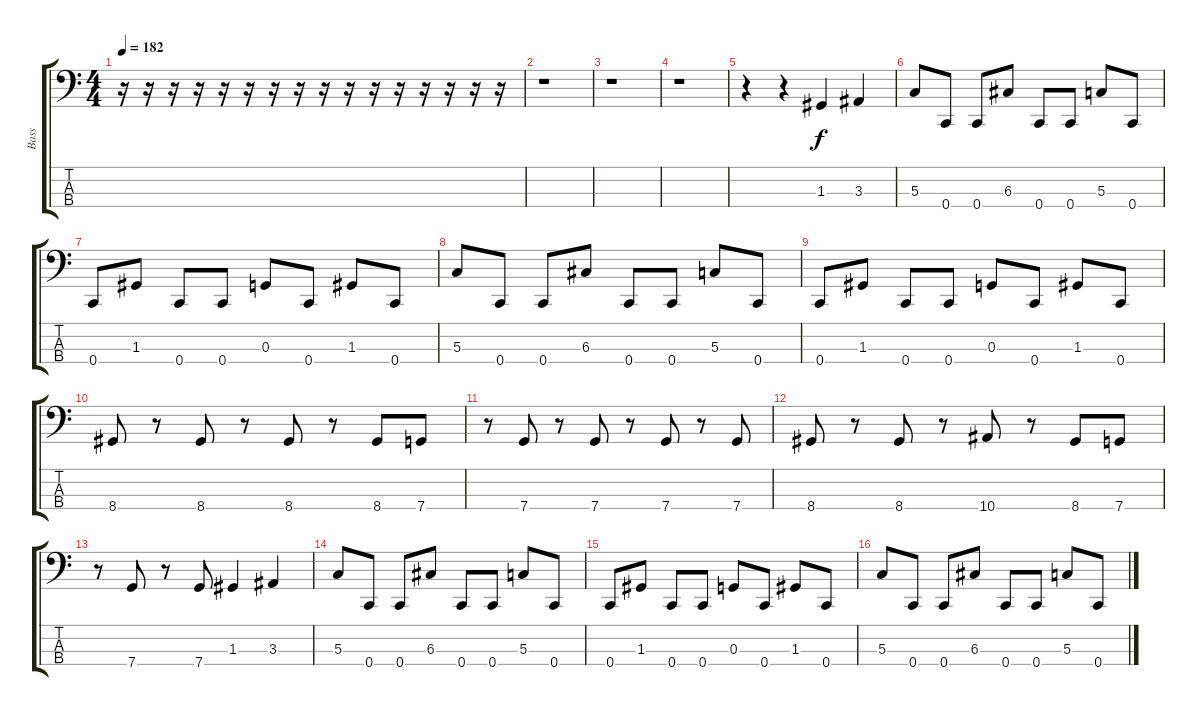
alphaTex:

\track ("Bass" "Bass") {instrument electricbasspick}
\staff {score tabs}
\tuning (F2 C2 G1 C1) {hide}
\ts (4 4)
\tempo 182
\clef f4
\ks c
r.16{dy f} r.16 r.16 r.16 r.16 r.16 r.16 r.16 r.16 r.16 r.16 r.16 r.16 r.16 r.16 r.16 |
r.1 |
r.1 |
r.1 |
r.4 r.4 1.3.4 3.3.4 |
5.3.8 0.4.8 0.4.8 6.3.8 0.4.8 0.4.8 5.3.8 0.4.8 |
0.4.8 1.3.8 0.4.8 0.4.8 0.3.8 0.4.8 1.3.8 0.4.8 |
5.3.8 0.4.8 0.4.8 6.3.8 0.4.8 0.4.8 5.3.8 0.4.8 |
0.4.8 1.3.8 0.4.8 0.4.8 0.3.8 0.4.8 1.3.8 0.4.8 |
8.4.8 r.8 8.4.8 r.8 8.4.8 r.8 8.4.8 7.4.8 |
r.8 7.4.8 r.8 7.4.8 r.8 7.4.8 r.8 7.4.8 |
8.4.8 r.8 8.4.8 r.8 10.4.8 r.8 8.4.8 7.4.8 |
r.8 7.4.8 r.8 7.4.8 1.3.4 3.3.4 |
5.3.8 0.4.8 0.4.8 6.3.8 0.4.8 0.4.8 5.3.8 0.4.8 |
0.4.8 1.3.8 0.4.8 0.4.8 0.3.8 0.4.8 1.3.8 0.4.8 |
5.3.8 0.4.8 0.4.8 6.3.8 0.4.8 0.4.8 5.3.8 0.4.8
